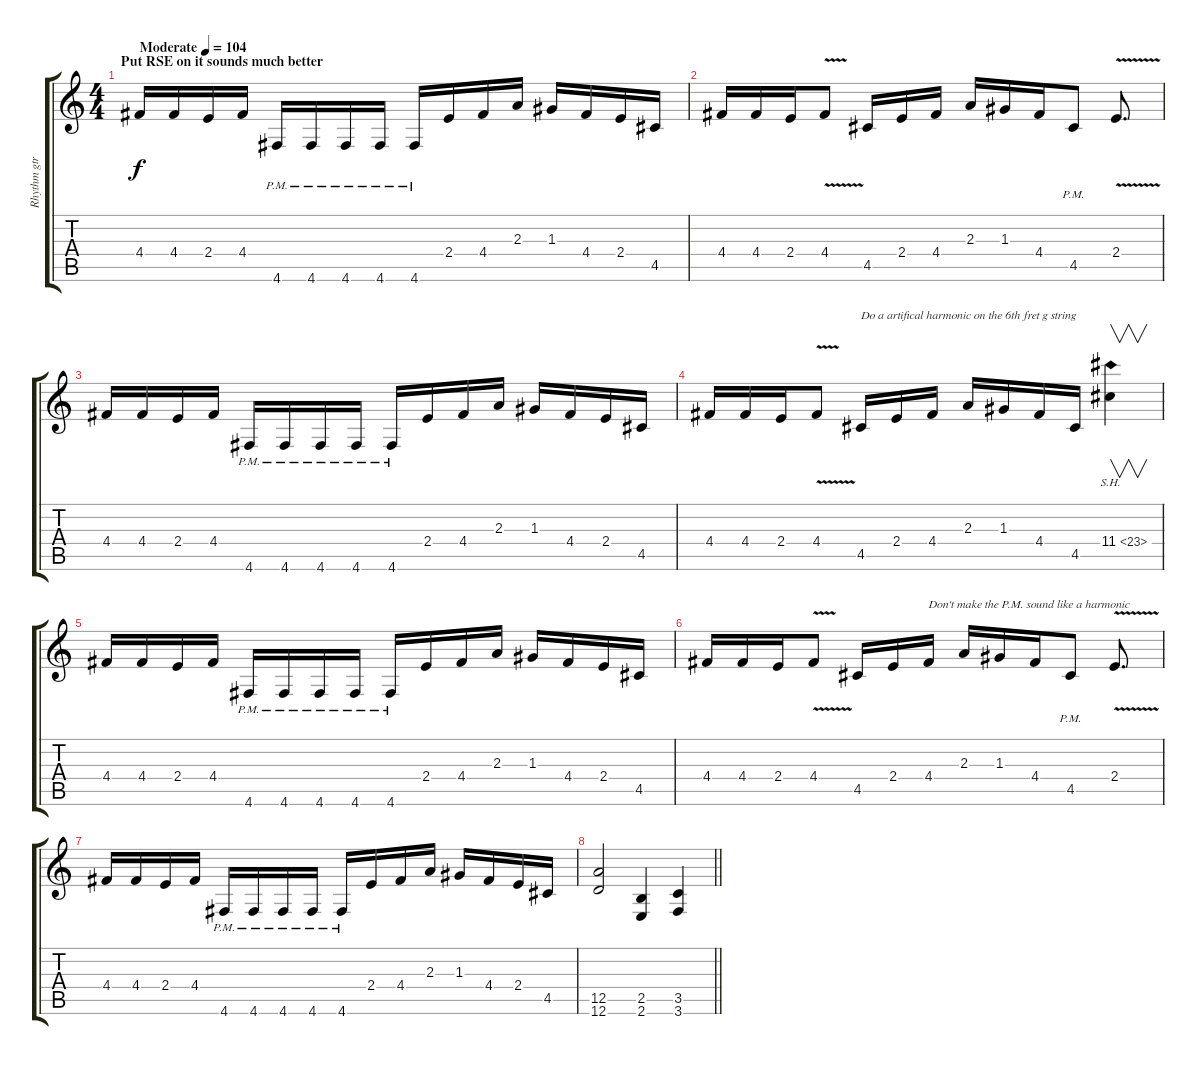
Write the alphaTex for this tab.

\track ("Rhythm gtr" "Rhythm gtr") {instrument overdrivenguitar}
\staff {score tabs}
\tuning (E4 B3 G3 D3 A2 D2) {hide}
\ts (4 4)
\section ("" "Put RSE on it sounds much better")
\tempo (104 "Moderate")
\clef g2
\ks c
4.4.16{dy f instrument overdrivenguitar} 4.4.16 2.4.16 4.4.16 4.6{pm}.16 4.6{pm}.16 4.6{pm}.16 4.6{pm}.16 4.6{pm}.16 2.4.16 4.4.16 2.3.16 1.3.16 4.4.16 2.4.16 4.5.16 |
4.4.16 4.4.16 2.4.16 4.4{v}.8 4.5.16 2.4.16 4.4.16 2.3.16 1.3.16 4.4.16 4.5{pm}.8 2.4{v}.8{d} |
4.4.16 4.4.16 2.4.16 4.4.16 4.6{pm}.16 4.6{pm}.16 4.6{pm}.16 4.6{pm}.16 4.6{pm}.16 2.4.16 4.4.16 2.3.16 1.3.16 4.4.16 2.4.16 4.5.16 |
4.4.16 4.4.16 2.4.16 4.4{v}.8 4.5.16{txt "Do a artifical harmonic on the 6th fret g string"} 2.4.16 4.4.16 2.3.16 1.3.16 4.4.16 4.5.16 11.4{sh 12}.4{v} |
4.4.16 4.4.16 2.4.16 4.4.16 4.6{pm}.16 4.6{pm}.16 4.6{pm}.16 4.6{pm}.16 4.6{pm}.16 2.4.16 4.4.16 2.3.16 1.3.16 4.4.16 2.4.16 4.5.16 |
4.4.16 4.4.16 2.4.16 4.4{v}.8 4.5.16 2.4.16 4.4.16{txt "Don't make the P.M. sound like a harmonic"} 2.3.16 1.3.16 4.4.16 4.5{pm}.8 2.4{v}.8{d} |
4.4.16 4.4.16 2.4.16 4.4.16 4.6{pm}.16 4.6{pm}.16 4.6{pm}.16 4.6{pm}.16 4.6{pm}.16 2.4.16 4.4.16 2.3.16 1.3.16 4.4.16 2.4.16 4.5.16 |
\barLineRight lightlight
(12.5 12.6).2 (2.5 2.6).4 (3.5 3.6).4
